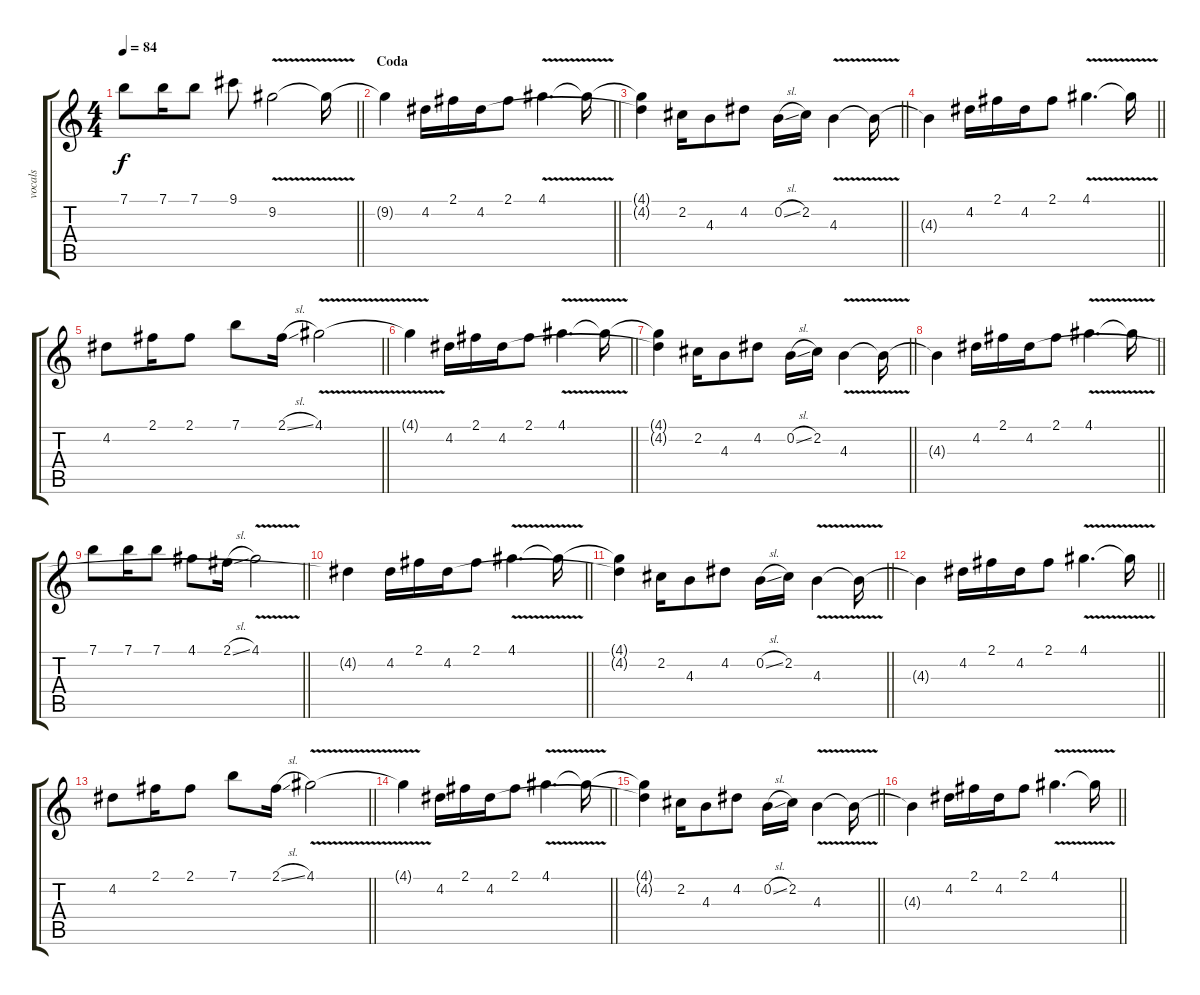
\track ("vocals" "vocals") {instrument acousticguitarnylon}
\staff {score tabs}
\tuning (E4 B3 G3 D3 A2 E2) {hide}
\ts (4 4)
\tempo 84
\clef g2
\barLineRight lightlight
\ks c
7.1.8{dy f} 7.1.16 7.1.8 9.1.8 9.2{v}.2 9.2{t}.16 |
\section ("" "Coda")
\barLineRight lightlight
9.2{t}.4 4.2.16 2.1.16 4.2.16 2.1.8 4.1{v}.4{d} 4.1{t}.16 |
\barLineRight lightlight
(4.1{t} 4.2{t}).4 2.2.16 4.3.8 4.2.8 0.2{sl}.16 2.2.16 4.3{v}.4 4.3{t}.16 |
\barLineRight lightlight
4.3{t}.4 4.2.16 2.1.16 4.2.16 2.1.8 4.1{v}.4{d} 4.1{t}.16 |
\barLineRight lightlight
4.2.8 2.1.16 2.1.8 7.1.8 2.1{sl}.16 4.1{v}.2 |
\barLineRight lightlight
4.1{t}.4 4.2.16 2.1.16 4.2.16 2.1.8 4.1{v}.4{d} 4.1{t}.16 |
\barLineRight lightlight
(4.1{t} 4.2{t}).4 2.2.16 4.3.8 4.2.8 0.2{sl}.16 2.2.16 4.3{v}.4 4.3{t}.16 |
\barLineRight lightlight
4.3{t}.4 4.2.16 2.1.16 4.2.16 2.1.8 4.1{v}.4{d} 4.1{t}.16 |
\barLineRight lightlight
7.1.8 7.1.16 7.1.8 4.1.8 2.1{sl}.16 4.1{v}.2 |
\barLineRight lightlight
4.2{t}.4 4.2.16 2.1.16 4.2.16 2.1.8 4.1{v}.4{d} 4.1{t}.16 |
\barLineRight lightlight
(4.1{t} 4.2{t}).4 2.2.16 4.3.8 4.2.8 0.2{sl}.16 2.2.16 4.3{v}.4 4.3{t}.16 |
\barLineRight lightlight
4.3{t}.4 4.2.16 2.1.16 4.2.16 2.1.8 4.1{v}.4{d} 4.1{t}.16 |
\barLineRight lightlight
4.2.8 2.1.16 2.1.8 7.1.8 2.1{sl}.16 4.1{v}.2 |
\barLineRight lightlight
4.1{t}.4 4.2.16 2.1.16 4.2.16 2.1.8 4.1{v}.4{d} 4.1{t}.16 |
\barLineRight lightlight
(4.1{t} 4.2{t}).4 2.2.16 4.3.8 4.2.8 0.2{sl}.16 2.2.16 4.3{v}.4 4.3{t}.16 |
\barLineRight lightlight
4.3{t}.4 4.2.16 2.1.16 4.2.16 2.1.8 4.1{v}.4{d} 4.1{t}.16
